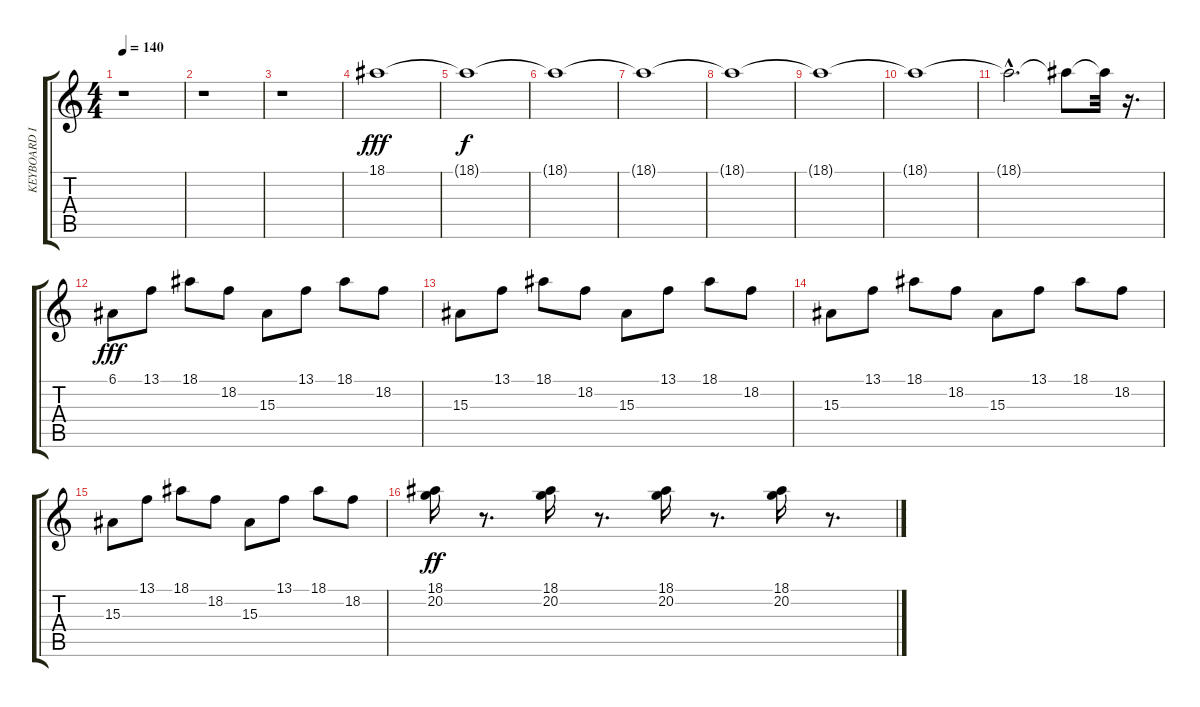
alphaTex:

\track ("KEYBOARD I" "KEYBOARD I") {instrument stringensemble1}
\staff {score tabs}
\tuning (E4 B3 G3 D3 A2 E2) {hide}
\ts (4 4)
\tempo 140
\clef g2
\ks c
r.1{dy fff} |
r.1 |
r.1 |
18.1.1{instrument pad7halo} |
18.1{t}.1{dy f} |
18.1{t}.1 |
18.1{t}.1 |
18.1{t}.1 |
18.1{t}.1 |
18.1{t}.1 |
18.1{hac t}.2{d} 18.1{t}.8 18.1{t}.32 r.16{d} |
6.1.8{dy fff} 13.1.8 18.1.8 18.2.8 15.3.8 13.1.8 18.1.8 18.2.8 |
15.3.8 13.1.8 18.1.8 18.2.8 15.3.8 13.1.8 18.1.8 18.2.8 |
15.3.8 13.1.8 18.1.8 18.2.8 15.3.8 13.1.8 18.1.8 18.2.8 |
15.3.8 13.1.8 18.1.8 18.2.8 15.3.8 13.1.8 18.1.8 18.2.8 |
(18.1 20.2).16{dy ff} r.8{d} (18.1 20.2).16 r.8{d} (18.1 20.2).16 r.8{d} (18.1 20.2).16 r.8{d}
